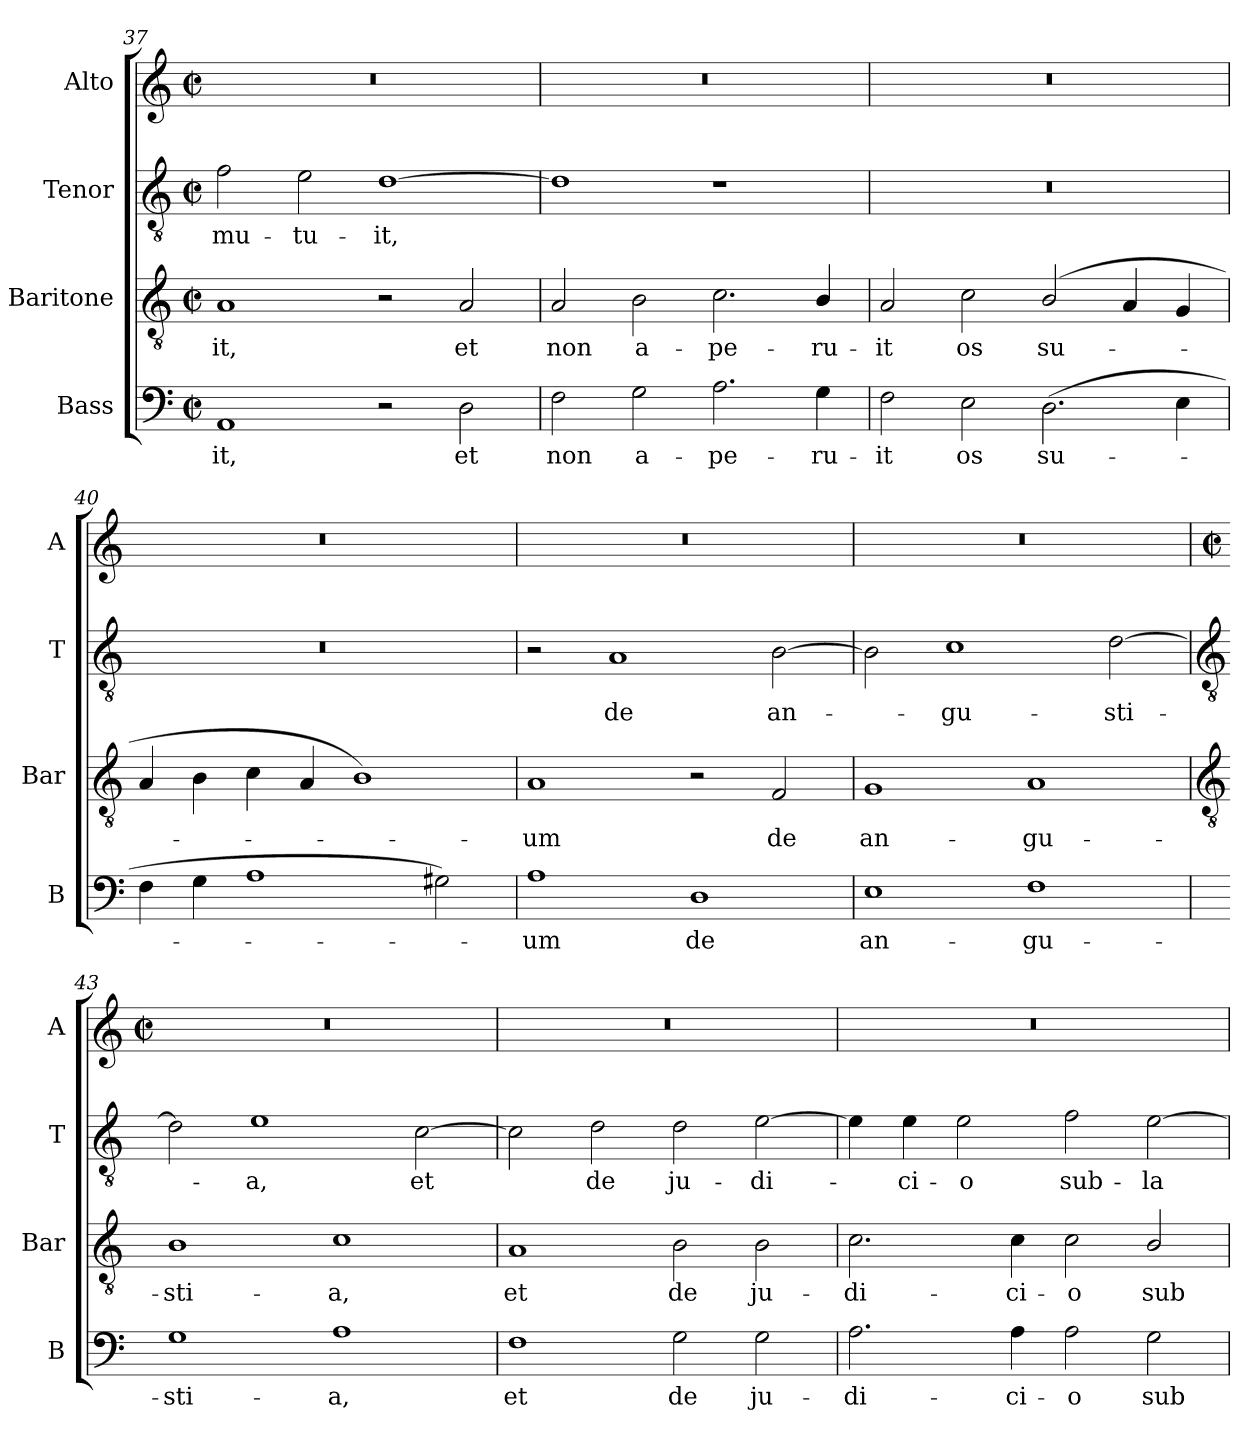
**kern	**text	**kern	**text	**kern	**text	**kern
*part4	*part4	*part3	*part3	*part2	*part2	*part1
*staff4	*staff4	*staff3	*staff3	*staff2	*staff2	*staff1
*I"Bass	*	*I"Baritone	*	*I"Tenor	*	*I"Alto
*I'B	*	*I'Bar	*	*I'T	*	*I'A
!!LO:LB:g=z
*clefF4	*	*clefGv2	*	*clefGv2	*	*clefG2
*k[]	*	*k[]	*	*k[]	*	*k[]
*C:	*	*C:	*	*C:	*	*C:
*M4/2	*	*M4/2	*	*M4/2	*	*M4/2
*met(c|)	*	*met(c|)	*	*met(c|)	*	*met(c|)
=37	=37	=37	=37	=37	=37	=37
!	!LO:LY:b	!	!LO:LY:b	!	!LO:LY:b	!
1AA	-it,	1A	-it,	2f\	-mu-	0r
!	!	!	!	!	!LO:LY:b	!
.	.	.	.	2e	-tu-	.
!	!	!	!	!	!LO:LY:b	!
2r	.	2r	.	[1d	-it,	.
!	!LO:LY:b	!	!LO:LY:b	!	!	!
2D	et	2A	et	.	.	.
=38	=38	=38	=38	=38	=38	=38
!	!LO:LY:b	!	!LO:LY:b	!	!	!
2F	non	2A	non	1d]	.	0r
!	!LO:LY:b	!	!LO:LY:b	!	!	!
2G	a-	2B	a-	.	.	.
!	!LO:LY:b	!	!LO:LY:b	!	!	!
2.A	-pe-	2.c	-pe-	1r	.	.
!	!LO:LY:b	!	!LO:LY:b	!	!	!
4G	-ru-	4B/	-ru-	.	.	.
=39	=39	=39	=39	=39	=39	=39
!	!LO:LY:b	!	!LO:LY:b	!	!	!
2F	-it	2A	-it	0r	.	0r
!	!LO:LY:b	!	!LO:LY:b	!	!	!
2E	os	2c	os	.	.	.
!	!LO:LY:b	!	!LO:LY:b	!	!	!
(>2.D	su-	(<2B/	su-	.	.	.
.	.	4A	.	.	.	.
4E	.	4G	.	.	.	.
=40	=40	=40	=40	=40	=40	=40
4F	.	4A	.	0r	.	0r
4G	.	4B	.	.	.	.
1A	.	4c	.	.	.	.
.	.	4A	.	.	.	.
.	.	1B)	.	.	.	.
2G#X)	.	.	.	.	.	.
=41	=41	=41	=41	=41	=41	=41
!	!LO:LY:b	!	!LO:LY:b	!	!	!
1A	um	1A	um	2r	.	0r
!	!	!	!	!	!LO:LY:b	!
.	.	.	.	1A	de	.
!	!LO:LY:b	!	!	!	!	!
1D	de	2r	.	.	.	.
!	!	!	!LO:LY:b	!	!LO:LY:b	!
.	.	2F	de	[2B	an-	.
=42	=42	=42	=42	=42	=42	=42
!	!LO:LY:b	!	!LO:LY:b	!	!	!
1E	an-	1G	an-	2B]	.	0r
!	!	!	!	!	!LO:LY:b	!
.	.	.	.	1c	gu-	.
!	!LO:LY:b	!	!LO:LY:b	!	!	!
1F	-gu-	1A	-gu-	.	.	.
!	!	!	!	!	!LO:LY:b	!
.	.	.	.	[2d	-sti-	.
!!LO:LB:g=z
=43	=43	=43	=43	=43	=43	=43
*	*	*clefGv2	*	*clefGv2	*	*
*	*	*	*	*	*	*M4/2
*	*	*	*	*	*	*met(c|)
!	!LO:LY:b	!	!LO:LY:b	!	!	!
1G	-sti-	1B	-sti-	2d]	.	0r
!	!	!	!	!	!LO:LY:b	!
.	.	.	.	1e	a,	.
!	!LO:LY:b	!	!LO:LY:b	!	!	!
1A	-a,	1c	-a,	.	.	.
!	!	!	!	!	!LO:LY:b	!
.	.	.	.	[2c	et	.
=44	=44	=44	=44	=44	=44	=44
!	!LO:LY:b	!	!LO:LY:b	!	!	!
1F	et	1A	et	2c]	.	0r
!	!	!	!	!	!LO:LY:b	!
.	.	.	.	2d	de	.
!	!LO:LY:b	!	!LO:LY:b	!	!LO:LY:b	!
2G	de	2B	de	2d	ju-	.
!	!LO:LY:b	!	!LO:LY:b	!	!LO:LY:b	!
2G	ju-	2B	ju-	[2e	-di-	.
=45	=45	=45	=45	=45	=45	=45
!	!LO:LY:b	!	!LO:LY:b	!	!	!
2.A	-di-	2.c	-di-	4e]	.	0r
!	!	!	!	!	!LO:LY:b	!
.	.	.	.	4e	ci-	.
!	!	!	!	!	!LO:LY:b	!
.	.	.	.	2e	-o	.
!	!LO:LY:b	!	!LO:LY:b	!	!	!
4A	-ci-	4c	-ci-	.	.	.
!	!LO:LY:b	!	!LO:LY:b	!	!LO:LY:b	!
2A	-o	2c	-o	2f\	sub-	.
!	!LO:LY:b	!	!LO:LY:b	!	!LO:LY:b	!
2G	sub-	2B/	sub-	[2e	-la-	.
=	=	=	=	=	=	=
*-	*-	*-	*-	*-	*-	*-
